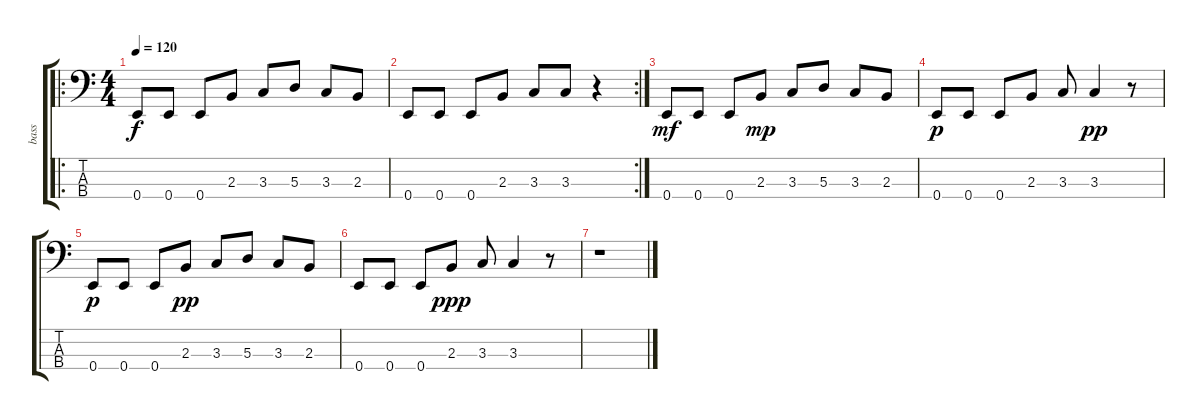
\track ("bass" "bass") {instrument electricbassfinger}
\staff {score tabs}
\tuning (G2 D2 A1 E1) {hide}
\ro
\ts (4 4)
\tempo 120
\clef f4
\ks c
0.4.8{dy f} 0.4.8 0.4.8 2.3.8 3.3.8 5.3.8 3.3.8 2.3.8 |
\rc 2
0.4.8 0.4.8 0.4.8 2.3.8 3.3.8 3.3.8 r.4 |
0.4.8{dy mf} 0.4.8 0.4.8 2.3.8{dy mp} 3.3.8 5.3.8 3.3.8 2.3.8 |
0.4.8{dy p} 0.4.8 0.4.8 2.3.8 3.3.8 3.3.4{dy pp} r.8 |
0.4.8{dy p} 0.4.8 0.4.8 2.3.8{dy pp} 3.3.8 5.3.8 3.3.8 2.3.8 |
0.4.8 0.4.8 0.4.8 2.3.8{dy ppp} 3.3.8 3.3.4 r.8 |
r.1
